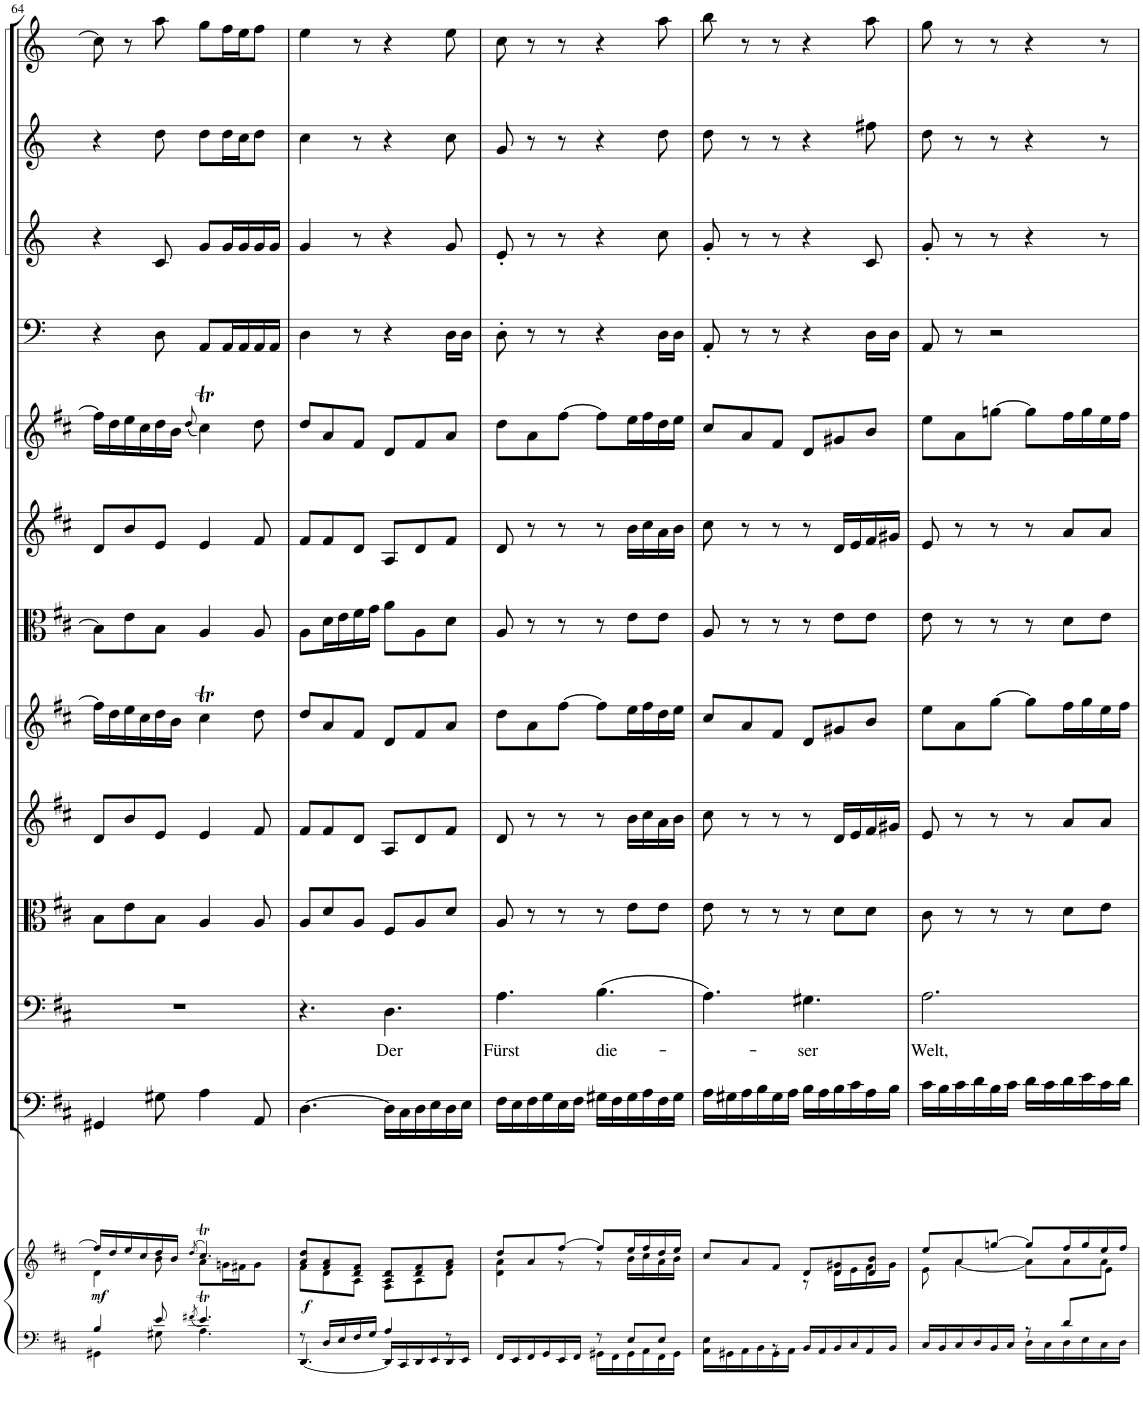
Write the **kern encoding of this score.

**kern	**kern	**dynam	**kern	**kern	**text	**kern	**kern	**kern	**kern	**kern	**kern	**kern	**kern	**kern	**kern
*part13	*part13	*part13	*part12	*part11	*part11	*part10	*part9	*part8	*part7	*part6	*part5	*part4	*part3	*part2	*part1
*staff14	*staff13	*staff13/14	*staff12	*staff11	*staff11	*staff10	*staff9	*staff8	*staff7	*staff6	*staff5	*staff4	*staff3	*staff2	*staff1
*I"Piano reduction	*	*	*I"Continuo	*I"Soprano, Alto, Tenore, Basso in unisono	*	*I"Viola	*I"Violino II	*I"Violino I	*I"Taille	*I"Oboe d'amore II	*I"Oboe d'amore I	*I"Timpani	*I"Tromba III (D)	*I"Tromba II (D)	*I"Tromba I (D)
*I'Pno	*	*	*	*	*	*	*	*	*	*I'Ob	*I'Ob	*I'Timp	*	*	*
!!LO:PB:g=z
*clefF4	*clefG2	*	*clefF4	*clefF4	*	*clefC3	*clefG2	*clefG2	*clefC3	*clefG2	*clefG2	*clefF4	*clefG2	*clefG2	*clefG2
*	*	*	*	*	*	*	*	*	*Trd4c7	*	*	*	*Trd-1c-2	*Trd-1c-2	*Trd-1c-2
*k[f#c#]	*k[f#c#]	*	*k[f#c#]	*k[f#c#]	*	*k[f#c#]	*k[f#c#]	*k[f#c#]	*k[f#c#]	*k[f#c#]	*k[f#c#]	*k[]	*k[]	*k[]	*k[]
*M6/8	*M6/8	*	*M6/8	*M6/8	*	*M6/8	*M6/8	*M6/8	*M6/8	*M6/8	*M6/8	*M6/8	*M6/8	*M6/8	*M6/8
=64	=64	=64	=64	=64	=64	=64	=64	=64	=64	=64	=64	=64	=64	=64	=64
*^	*^	*	*	*	*	*	*	*	*	*	*	*	*	*	*
!	!	!	!	!LO:DY:b	!	!	!	!	!	!	!	!	!	!	!	!	!
4B/	4GG#X\	16ff/LL]	4d\	mf	4GG#X/	2.r	.	8B\L	8d/L	16ff\LL]	8B\L]	8d/L	16ff\LL]	4r	4r	4r	8cc\]
.	.	16dd/	.	.	.	.	.	.	.	16dd\	.	.	16dd\	.	.	.	.
.	.	16ee/	.	.	.	.	.	8e\	8b/	16ee\	8e\	8b/	16ee\	.	.	.	8r
.	.	16cc#/	.	.	.	.	.	.	.	16cc#\	.	.	16cc#\	.	.	.	.
8e/	8G#X\	16dd/	8b\	.	8G#X\	.	.	8B\J	8e/J	16dd\	8B\J	8e/J	16dd\	8D\	8c/	8dd\	8aa\
.	.	16b/JJ	.	.	.	.	.	.	.	16b\JJ	.	.	16b\JJ	.	.	.	.
8qf#X/	.	(8qdd/	.	.	.	.	.	.	.	.	.	.	(8qdd/	.	.	.	.
4.eT/	4.A\	4.cc#t/)	8a\L	.	4A\	.	.	4A/	4e/	4cc#t\	4A/	4e/	4cc#t\)	8AA/L	8g/L	8dd\L	8gg\L
.	.	.	16gn\L	.	.	.	.	.	.	.	.	.	.	16AA/L	16g/L	16dd\L	16ff\L
.	.	.	16f#X\J	.	.	.	.	.	.	.	.	.	.	16AA/	16g/	16cc\J	16ee\J
.	.	.	8g\J	.	8AA/	.	.	8A/	8f#/	8dd\	8A/	8f#/	8dd\	16AA/	16g/	8dd\J	8ff\J
.	.	.	.	.	.	.	.	.	.	.	.	.	.	16AA/JJ	16g/JJ	.	.
=65	=65	=65	=65	=65	=65	=65	=65	=65	=65	=65	=65	=65	=65	=65	=65	=65	=65
!	!	!	!	!LO:DY:b	!	!	!	!	!	!	!	!	!	!	!	!	!
8r	[<4.DD/	8a/ 8dd/L	8f#\L	f	[4.D\	4.r	.	8A/L	8f#/L	8dd/L	8A\L	8f#/L	8dd/L	4D\	4g/	4cc\	4ee\
16D/LL	.	8f#/ 8a/	8d\	.	.	.	.	8d/	8f#/	8a/	16d\L	8f#/	8a/	.	.	.	.
16E/	.	.	.	.	.	.	.	.	.	.	16e\	.	.	.	.	.	.
16F#/	.	8d/ 8f#/J	8A\J	.	.	.	.	8A/J	8d/J	8f#/J	16f#\	8d/J	8f#/J	8r	8r	8r	8r
16G/JJ	.	.	.	.	.	.	.	.	.	.	16g\JJ	.	.	.	.	.	.
!	!	!	!	!	!	!	!LO:LY:b	!	!	!	!	!	!	!	!	!	!
4A/	16DD/LL]	8A/ 8d/L	8F#\L	.	16D\LL]	4.D\	Der	8F#/L	8A/L	8d/L	8a\L	8A/L	8d/L	4r	4r	4r	4r
.	16CC#/	.	.	.	16C#\	.	.	.	.	.	.	.	.	.	.	.	.
.	16DD/	8d/ 8f#/	8A\	.	16D\	.	.	8A/	8d/	8f#/	8A\	8d/	8f#/	.	.	.	.
.	16EE/	.	.	.	16E\	.	.	.	.	.	.	.	.	.	.	.	.
8r	16DD/	8f#/ 8a/J	8d\J	.	16D\	.	.	8d/J	8f#/J	8a/J	8d\J	8f#/J	8a/J	16D\LL	8g/	8cc\	8ee\
.	16EE/JJ	.	.	.	16E\JJ	.	.	.	.	.	.	.	.	16D\JJ	.	.	.
=66	=66	=66	=66	=66	=66	=66	=66	=66	=66	=66	=66	=66	=66	=66	=66	=66	=66
!	!	!	!	!	!	!	!LO:LY:b	!	!	!	!	!	!	!	!	!	!
16FF#/LL	4.ryy	8dd/L	4d\ 4a\	.	16F#\LL	4.A\	Fürst	8A/	8d/	8dd\L	8A/	8d/	8dd\L	8D'\	8e'/	8g/	8cc\
16EE/	.	.	.	.	16E\	.	.	.	.	.	.	.	.	.	.	.	.
16FF#/	.	8a/	.	.	16F#\	.	.	8r	8r	8a\	8r	8r	8a\	8r	8r	8r	8r
16GG/	.	.	.	.	16G\	.	.	.	.	.	.	.	.	.	.	.	.
16EE/	.	[8ff#/J	8r	.	16E\	.	.	8r	8r	[8ff#\J	8r	8r	[8ff#\J	8r	8r	8r	8r
16FF#/JJ	.	.	.	.	16F#\JJ	.	.	.	.	.	.	.	.	.	.	.	.
!	!	!	!	!	!	!	!LO:LY:b	!	!	!	!	!	!	!	!	!	!
8r	16GG#X\LL	8ff#/L]	8r	.	16G#X\LL	(4.B\	die-	8r	8r	8ff#\L]	8r	8r	8ff#\L]	4r	4r	4r	4r
.	16FF#\	.	.	.	16F#\	.	.	.	.	.	.	.	.	.	.	.	.
8E/L	16GG#\	16ee/L	16b\LL	.	16G#\	.	.	8e\L	16b\LL	16ee\L	8e\L	16b\LL	16ee\L	.	.	.	.
.	16AA\	16ff#/	16cc#\	.	16A\	.	.	.	16cc#\	16ff#\	.	16cc#\	16ff#\	.	.	.	.
8E/J	16FF#\	16dd/	16a\	.	16F#\	.	.	8e\J	16a\	16dd\	8e\J	16a\	16dd\	16D\LL	8cc\	8dd\	8aa\
.	16GG#\JJ	16ee/JJ	16b\JJ	.	16G#\JJ	.	.	.	16b\JJ	16ee\JJ	.	16b\JJ	16ee\JJ	16D\JJ	.	.	.
=67	=67	=67	=67	=67	=67	=67	=67	=67	=67	=67	=67	=67	=67	=67	=67	=67	=67
4E\	16AA\LL	8cc#/L	4ryy	.	16A\LL	4.A\)	.	8e\	8cc#\	8cc#/L	8A/	8cc#\	8cc#/L	8AA'/	8g'/	8dd\	8bb\
.	16GG#X\	.	.	.	16G#X\	.	.	.	.	.	.	.	.	.	.	.	.
.	16AA\	8a/	.	.	16A\	.	.	8r	8r	8a/	8r	8r	8a/	8r	8r	8r	8r
.	16BB\	.	.	.	16B\	.	.	.	.	.	.	.	.	.	.	.	.
2ryy	16GG#\	8f#/J	8r	.	16G#\	.	.	8r	8r	8f#/J	8r	8r	8f#/J	8r	8r	8r	8r
.	16AA\JJ	.	.	.	16A\JJ	.	.	.	.	.	.	.	.	.	.	.	.
!	!	!	!	!	!	!	!LO:LY:b	!	!	!	!	!	!	!	!	!	!
.	16BB/LL	8d/L	8r	.	16B\LL	4.G#X\	-ser	8r	8r	8d/L	8r	8r	8d/L	4r	4r	4r	4r
.	16AA/	.	.	.	16A\	.	.	.	.	.	.	.	.	.	.	.	.
.	16BB/	8d/ 8g#X/	16d\LL	.	16B\	.	.	8d\L	16d/LL	8g#X/	8e\L	16d/LL	8g#X/	.	.	.	.
.	16C#/	.	16e\	.	16c#\	.	.	.	16e/	.	.	16e/	.	.	.	.	.
.	16AA/	8d/ 8b/J	16f#\	.	16A\	.	.	8d\J	16f#/	8b/J	8e\J	16f#/	8b/J	16D\LL	8c/	8ff#X\	8aa\
.	16BB/JJ	.	16g#\JJ	.	16B\JJ	.	.	.	16g#X/JJ	.	.	16g#X/JJ	.	16D\JJ	.	.	.
=68	=68	=68	=68	=68	=68	=68	=68	=68	=68	=68	=68	=68	=68	=68	=68	=68	=68
*	*	*	*^	*	*	*	*	*	*	*	*	*	*	*	*	*	*
!	!	!	!	!	!	!	!	!LO:LY:b	!	!	!	!	!	!	!	!	!	!
4.ryy	16C#/LL	8ee/L	8e\	8ryy	.	16c#\LL	2.A\	Welt,	8c#\	8e/	8ee\L	8e\	8e/	8ee\L	8AA/	8g'/	8dd\	8gg\
.	16BB/	.	.	.	.	16B\	.	.	.	.	.	.	.	.	.	.	.	.
*	*	*	*v	*v	*	*	*	*	*	*	*	*	*	*	*	*	*	*
.	16C#/	8a/	[4a\	.	16c#\	.	.	8r	8r	8a\	8r	8r	8a\	8r	8r	8r	8r
.	16D/	.	.	.	16d\	.	.	.	.	.	.	.	.	.	.	.	.
.	16BB/	[8ggn/J	.	.	16B\	.	.	8r	8r	[8gg\J	8r	8r	[8ggn\J	2r	8r	8r	8r
.	16C#/JJ	.	.	.	16c#\JJ	.	.	.	.	.	.	.	.	.	.	.	.
8r	16D\LL	8gg/L]	8a\L]	.	16d\LL	.	.	8r	8r	8gg\L]	8r	8r	8gg\L]	.	4r	4r	4r
.	16C#\	.	.	.	16c#\	.	.	.	.	.	.	.	.	.	.	.	.
8d/L	16D\	16ff#/L	8a\	.	16d\	.	.	8d\L	8a/L	16ff#\L	8d\L	8a/L	16ff#\L	.	.	.	.
.	16E\	16gg/	.	.	16e\	.	.	.	.	16gg\	.	.	16gg\	.	.	.	.
*	*	*	*^	*	*	*	*	*	*	*	*	*	*	*	*	*	*
8ryy	16C#\	16ee/	8a\J	8e\J	.	16c#\	.	.	8e\J	8a/J	16ee\	8e\J	8a/J	16ee\	.	8r	8r	8r
.	16D\JJ	16ff#/JJ	.	.	.	16d\JJ	.	.	.	.	16ff#\JJ	.	.	16ff#\JJ	.	.	.	.
*v	*v	*	*	*	*	*	*	*	*	*	*	*	*	*	*	*	*	*
*	*v	*v	*v	*	*	*	*	*	*	*	*	*	*	*	*	*	*
=	=	=	=	=	=	=	=	=	=	=	=	=	=	=	=
*-	*-	*-	*-	*-	*-	*-	*-	*-	*-	*-	*-	*-	*-	*-	*-
